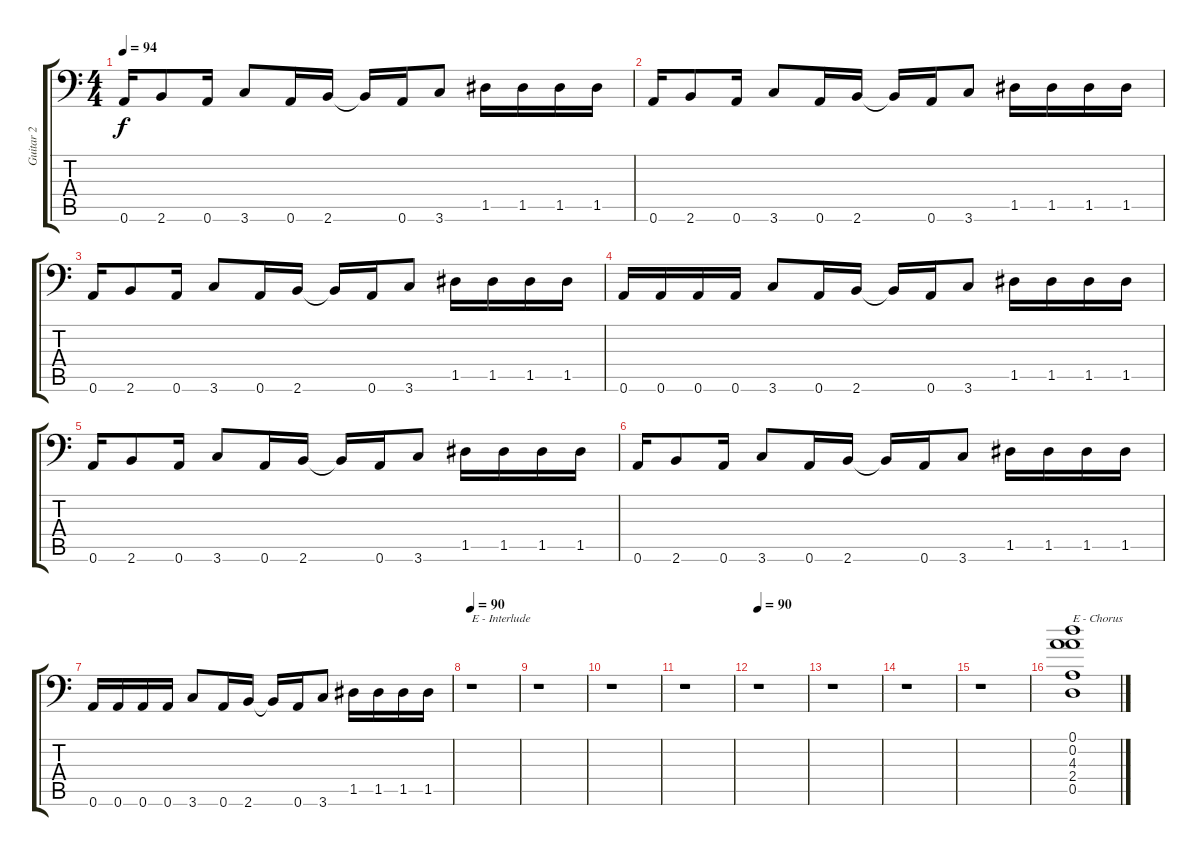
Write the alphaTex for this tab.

\track ("Guitar 2" "Guitar 2") {instrument distortionguitar}
\staff {score tabs}
\tuning (D4 A3 F3 G2 D2 A1) {hide}
\ts (4 4)
\tempo 94
\clef f4
\ks c
0.6.16{dy f} 2.6.8 0.6.16 3.6.8 0.6.16 2.6.16 2.6{t}.16 0.6.16 3.6.8 1.5.16 1.5.16 1.5.16 1.5.16 |
0.6.16 2.6.8 0.6.16 3.6.8 0.6.16 2.6.16 2.6{t}.16 0.6.16 3.6.8 1.5.16 1.5.16 1.5.16 1.5.16 |
0.6.16 2.6.8 0.6.16 3.6.8 0.6.16 2.6.16 2.6{t}.16 0.6.16 3.6.8 1.5.16 1.5.16 1.5.16 1.5.16 |
0.6.16 0.6.16 0.6.16 0.6.16 3.6.8 0.6.16 2.6.16 2.6{t}.16 0.6.16 3.6.8 1.5.16 1.5.16 1.5.16 1.5.16 |
0.6.16 2.6.8 0.6.16 3.6.8 0.6.16 2.6.16 2.6{t}.16 0.6.16 3.6.8 1.5.16 1.5.16 1.5.16 1.5.16 |
0.6.16 2.6.8 0.6.16 3.6.8 0.6.16 2.6.16 2.6{t}.16 0.6.16 3.6.8 1.5.16 1.5.16 1.5.16 1.5.16 |
0.6.16 0.6.16 0.6.16 0.6.16 3.6.8 0.6.16 2.6.16 2.6{t}.16 0.6.16 3.6.8 1.5.16 1.5.16 1.5.16 1.5.16 |
\tempo 90
r.1{txt "E - Interlude"} |
r.1 |
r.1 |
r.1 |
\tempo 90
r.1 |
r.1 |
r.1 |
r.1 |
(0.1 0.2 4.3 2.4 0.5).1{txt "E - Chorus"}
